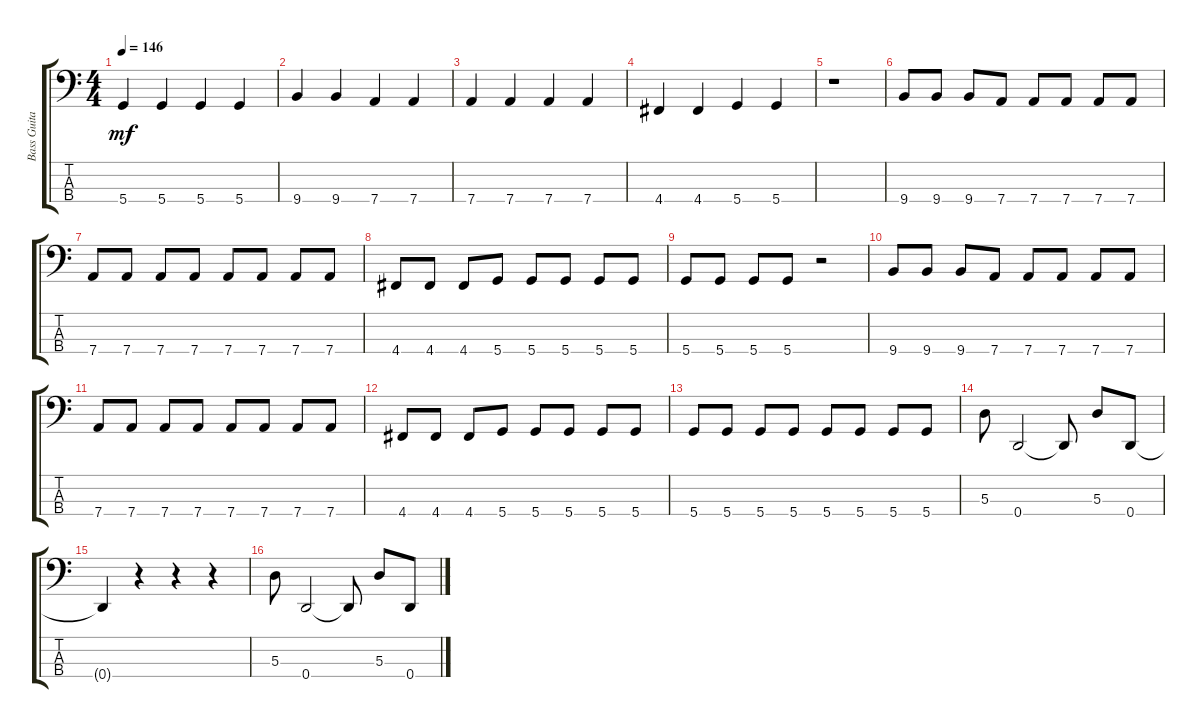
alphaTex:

\track ("Bass Guitar" "Bass Guita") {instrument electricbassfinger}
\staff {score tabs}
\tuning (G2 D2 A1 D1) {hide}
\ts (4 4)
\tempo 146
\clef f4
\ks c
5.4.4{dy mf} 5.4.4 5.4.4 5.4.4 |
9.4.4 9.4.4 7.4.4 7.4.4 |
7.4.4 7.4.4 7.4.4 7.4.4 |
4.4.4 4.4.4 5.4.4 5.4.4 |
r.1 |
9.4.8 9.4.8 9.4.8 7.4.8 7.4.8 7.4.8 7.4.8 7.4.8 |
7.4.8 7.4.8 7.4.8 7.4.8 7.4.8 7.4.8 7.4.8 7.4.8 |
4.4.8 4.4.8 4.4.8 5.4.8 5.4.8 5.4.8 5.4.8 5.4.8 |
5.4.8 5.4.8 5.4.8 5.4.8 r.2 |
9.4.8 9.4.8 9.4.8 7.4.8 7.4.8 7.4.8 7.4.8 7.4.8 |
7.4.8 7.4.8 7.4.8 7.4.8 7.4.8 7.4.8 7.4.8 7.4.8 |
4.4.8 4.4.8 4.4.8 5.4.8 5.4.8 5.4.8 5.4.8 5.4.8 |
5.4.8 5.4.8 5.4.8 5.4.8 5.4.8 5.4.8 5.4.8 5.4.8 |
5.3.8 0.4.2 0.4{t}.8 5.3.8 0.4.8 |
0.4{t}.4 r.4 r.4 r.4 |
5.3.8 0.4.2 0.4{t}.8 5.3.8 0.4.8
